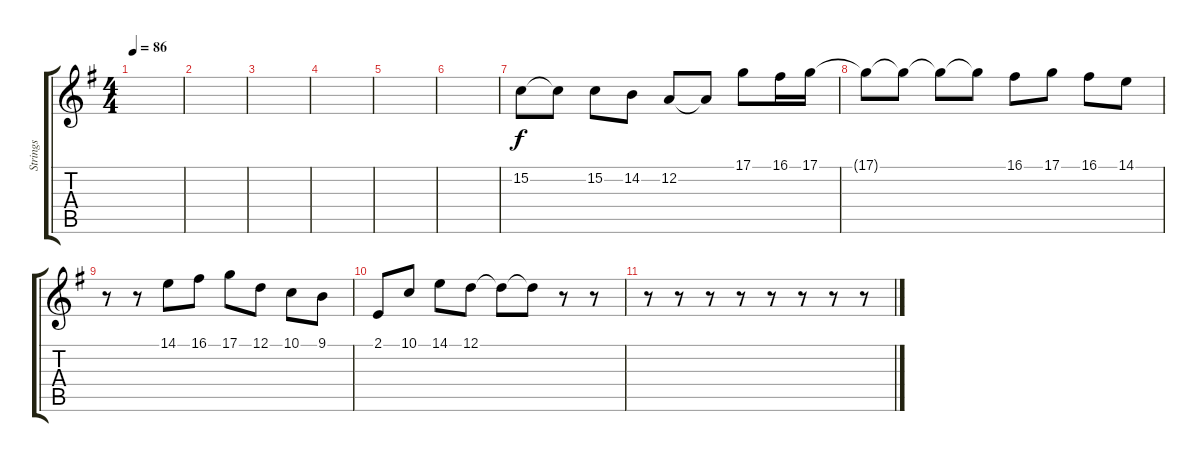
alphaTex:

\track ("Strings" "Strings") {instrument stringensemble1}
\staff {score tabs}
\tuning (D4 A3 F3 C3 G2 D2) {hide}
\ts (4 4)
\tempo 86
\clef g2
\ks eminor
|
|
|
|
|
|
15.2.8 15.2{t}.8 15.2.8 14.2.8 12.2.8 12.2{t}.8 17.1.8 16.1.16 17.1.16 |
17.1{t}.8 17.1{t}.8 17.1{t}.8 17.1{t}.8 16.1.8 17.1.8 16.1.8 14.1.8 |
r.8 r.8 14.1.8 16.1.8 17.1.8 12.1.8 10.1.8 9.1.8 |
2.1.8 10.1.8 14.1.8 12.1.8 12.1{t}.8 12.1{t}.8 r.8 r.8 |
r.8 r.8 r.8 r.8 r.8 r.8 r.8 r.8
